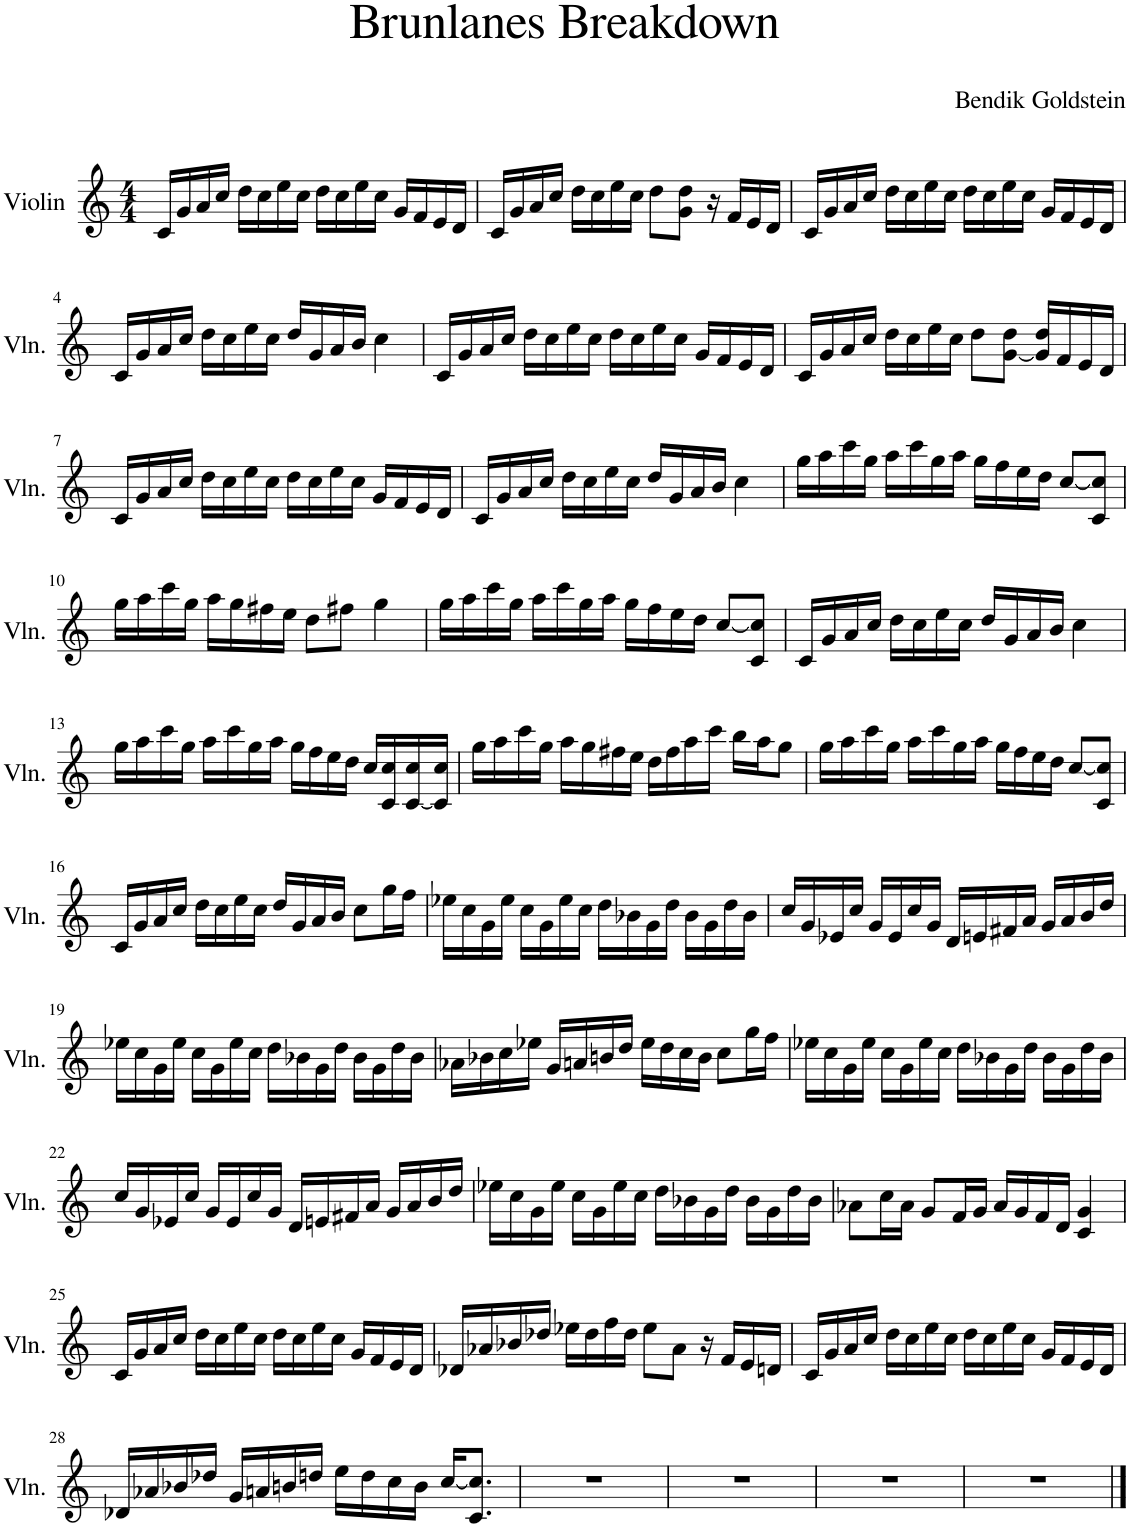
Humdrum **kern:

**kern
*part1
*staff1
*I"Violin
*I'Vln.
*clefG2
*k[]
*M4/4
=1
16c/LL
16g/
16a/
16cc/JJ
16dd\LL
16cc\
16ee\
16cc\JJ
16dd\LL
16cc\
16ee\
16cc\JJ
16g/LL
16f/
16e/
16d/JJ
=2
16c/LL
16g/
16a/
16cc/JJ
16dd\LL
16cc\
16ee\
16cc\JJ
8dd\L
8g\ 8dd\J
16r
16f/LL
16e/
16d/JJ
=3
16c/LL
16g/
16a/
16cc/JJ
16dd\LL
16cc\
16ee\
16cc\JJ
16dd\LL
16cc\
16ee\
16cc\JJ
16g/LL
16f/
16e/
16d/JJ
!!LO:LB:g=z
=4
16c/LL
16g/
16a/
16cc/JJ
16dd\LL
16cc\
16ee\
16cc\JJ
16dd/LL
16g/
16a/
16b/JJ
4cc\
=5
16c/LL
16g/
16a/
16cc/JJ
16dd\LL
16cc\
16ee\
16cc\JJ
16dd\LL
16cc\
16ee\
16cc\JJ
16g/LL
16f/
16e/
16d/JJ
=6
16c/LL
16g/
16a/
16cc/JJ
16dd\LL
16cc\
16ee\
16cc\JJ
8dd\L
[8g\ 8dd\J
16g/] 16dd/LL
16f/
16e/
16d/JJ
!!LO:LB:g=z
=7
16c/LL
16g/
16a/
16cc/JJ
16dd\LL
16cc\
16ee\
16cc\JJ
16dd\LL
16cc\
16ee\
16cc\JJ
16g/LL
16f/
16e/
16d/JJ
=8
16c/LL
16g/
16a/
16cc/JJ
16dd\LL
16cc\
16ee\
16cc\JJ
16dd/LL
16g/
16a/
16b/JJ
4cc\
=9
16gg\LL
16aa\
16ccc\
16gg\JJ
16aa\LL
16ccc\
16gg\
16aa\JJ
16gg\LL
16ff\
16ee\
16dd\JJ
[8cc/L
8c/ 8cc/]J
!!LO:LB:g=z
=10
16gg\LL
16aa\
16ccc\
16gg\JJ
16aa\LL
16gg\
16ff#X\
16ee\JJ
8dd\L
8ff#X\J
4gg\
=11
16gg\LL
16aa\
16ccc\
16gg\JJ
16aa\LL
16ccc\
16gg\
16aa\JJ
16gg\LL
16ff\
16ee\
16dd\JJ
[8cc/L
8c/ 8cc/]J
=12
16c/LL
16g/
16a/
16cc/JJ
16dd\LL
16cc\
16ee\
16cc\JJ
16dd/LL
16g/
16a/
16b/JJ
4cc\
!!LO:LB:g=z
=13
16gg\LL
16aa\
16ccc\
16gg\JJ
16aa\LL
16ccc\
16gg\
16aa\JJ
16gg\LL
16ff\
16ee\
16dd\JJ
16cc/LL
16c/ 16cc/
[16c/ 16cc/
16c/] 16cc/JJ
=14
16gg\LL
16aa\
16ccc\
16gg\JJ
16aa\LL
16gg\
16ff#X\
16ee\JJ
16dd\LL
16ff#\
16aa\
16ccc\JJ
16bb\LL
16aa\J
8gg\J
=15
16gg\LL
16aa\
16ccc\
16gg\JJ
16aa\LL
16ccc\
16gg\
16aa\JJ
16gg\LL
16ff\
16ee\
16dd\JJ
[8cc/L
8c/ 8cc/]J
!!LO:LB:g=z
=16
16c/LL
16g/
16a/
16cc/JJ
16dd\LL
16cc\
16ee\
16cc\JJ
16dd/LL
16g/
16a/
16b/JJ
8cc\L
16gg\L
16ff\JJ
=17
16ee-X\LL
16cc\
16g\
16ee-\JJ
16cc\LL
16g\
16ee-\
16cc\JJ
16dd\LL
16b-X\
16g\
16dd\JJ
16b-\LL
16g\
16dd\
16b-\JJ
=18
16cc/LL
16g/
16e-X/
16cc/JJ
16g/LL
16e-/
16cc/
16g/JJ
16d/LL
16en/
16f#X/
16a/JJ
16g/LL
16a/
16b/
16dd/JJ
!!LO:LB:g=z
=19
16ee-X\LL
16cc\
16g\
16ee-\JJ
16cc\LL
16g\
16ee-\
16cc\JJ
16dd\LL
16b-X\
16g\
16dd\JJ
16b-\LL
16g\
16dd\
16b-\JJ
=20
16a-X\LL
16b-X\
16cc\
16ee-X\JJ
16g/LL
16an/
16bn/
16dd/JJ
16ee-\LL
16dd\
16cc\
16b\JJ
8cc\L
16gg\L
16ff\JJ
=21
16ee-X\LL
16cc\
16g\
16ee-\JJ
16cc\LL
16g\
16ee-\
16cc\JJ
16dd\LL
16b-X\
16g\
16dd\JJ
16b-\LL
16g\
16dd\
16b-\JJ
!!LO:LB:g=z
=22
16cc/LL
16g/
16e-X/
16cc/JJ
16g/LL
16e-/
16cc/
16g/JJ
16d/LL
16en/
16f#X/
16a/JJ
16g/LL
16a/
16b/
16dd/JJ
=23
16ee-X\LL
16cc\
16g\
16ee-\JJ
16cc\LL
16g\
16ee-\
16cc\JJ
16dd\LL
16b-X\
16g\
16dd\JJ
16b-\LL
16g\
16dd\
16b-\JJ
=24
8a-X\L
16cc\L
16a-\JJ
8g/L
16f/L
16g/JJ
16a-/LL
16g/
16f/
16d/JJ
4c/ 4g/
!!LO:LB:g=z
=25
16c/LL
16g/
16a/
16cc/JJ
16dd\LL
16cc\
16ee\
16cc\JJ
16dd\LL
16cc\
16ee\
16cc\JJ
16g/LL
16f/
16e/
16d/JJ
=26
16d-X/LL
16a-X/
16b-X/
16dd-X/JJ
16ee-X\LL
16dd-\
16ff\
16dd-\JJ
8ee-\L
8a-\J
16r
16f/LL
16e/
16dn/JJ
=27
16c/LL
16g/
16a/
16cc/JJ
16dd\LL
16cc\
16ee\
16cc\JJ
16dd\LL
16cc\
16ee\
16cc\JJ
16g/LL
16f/
16e/
16d/JJ
!!LO:LB:g=z
=28
16d-X/LL
16a-X/
16b-X/
16dd-X/JJ
16g/LL
16an/
16bn/
16ddn/JJ
16ee\LL
16dd\
16cc\
16b\JJ
[16cc/KL
8.c/ 8.cc/]J
=29
1r
=30
1r
=31
1r
=32
1r
==
*-
